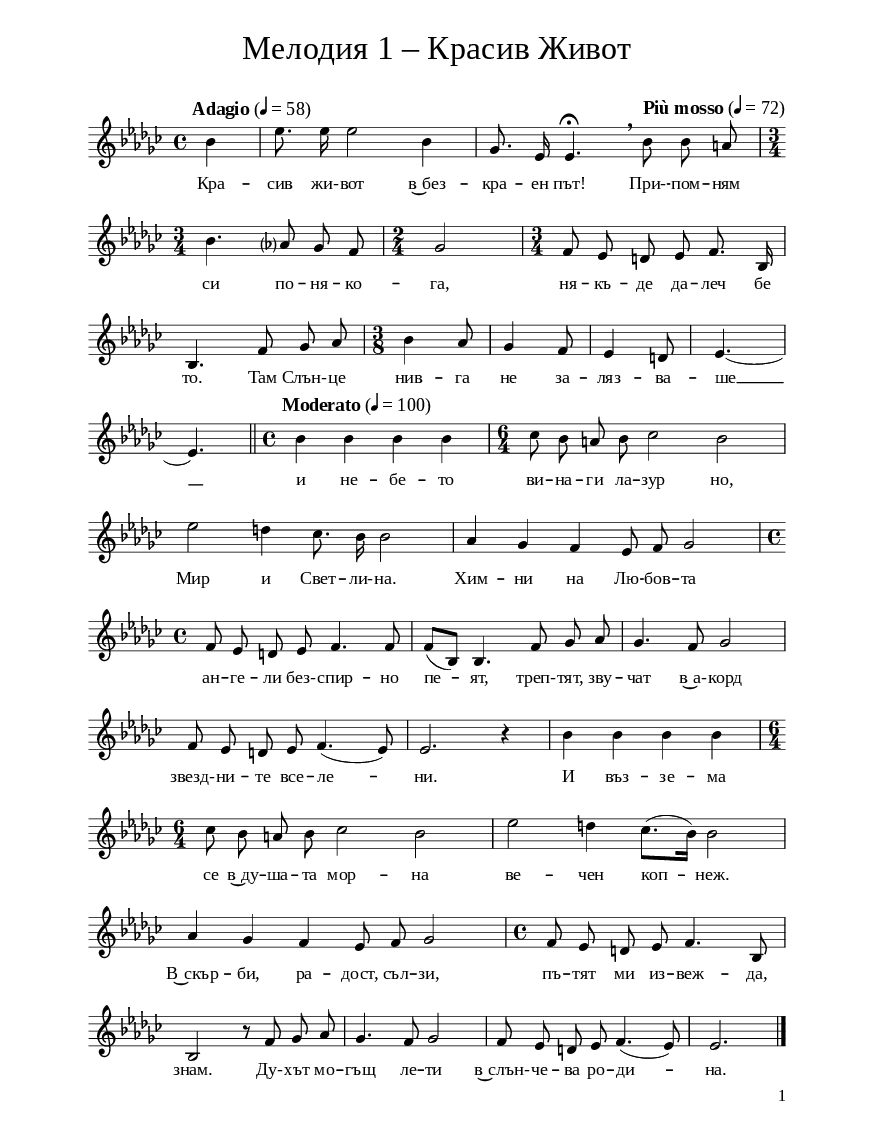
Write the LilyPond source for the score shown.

\version "2.24.2"

% include paper part and global functions
\include "include/globals.ily"

\bookpart {
  \label #'ref185
  \tocItem \markup "Мелодия 1 – Красив Живот"
  \paper {
    print-all-headers = ##t
    print-page-number = ##t
    print-first-page-number = ##t

    % put page numbers on the bottom
    oddHeaderMarkup = \markup ""
    evenHeaderMarkup = \markup ""
    oddFooterMarkup = \markup
    \fill-line {
      ""
      \if \should-print-page-number \fromproperty #'page:page-number-string
    }
    evenFooterMarkup = \markup
    \fill-line {
      \if \should-print-page-number \fromproperty #'page:page-number-string
      ""
    }

    left-margin = 1.5\cm
    right-margin = 1.5\cm
    top-margin = 1.6\cm
    bottom-margin = 1.2\cm
    ragged-bottom = ##t % do not spread the staves to fill the whole vertical space

    % change distance between staves
    system-system-spacing =
    #'((basic-distance . 10)
       (minimum-distance . 6)
       (padding . 1)
       (stretchability . 12))
  }
  \score {
    \include "include/score-layout.ily"

    \new Voice \absolute {
      \clef treble
      \key es \minor
      \time 4/4
      \tempoFunc "Adagio" 4 "58"
      \autoBeamOff
      \partial 4
      bes'4 | % 1
      es''8.  es''16  es''2  bes'4 | % 2
      ges'8.  es'16  es'4. ^\fermata \tempoFunc "Più mosso" 4 "72" \breathe bes'8
      bes'8
      a'8 \break | % 3
      \time 3/4  | % 3
      bes'4.  aes'?8  ges'8  f'8 | % 4
      \time 2/4  | % 4
      ges'2 | % 5
      \time 3/4  | % 5
      f'8  es'8  d'8  es'8  f'8.
      bes16 \break | % 6
      bes4.  f'8  ges'8  as'8 | % 7
      \time 3/8  | % 7
      bes'4  as'8 | % 8
      ges'4  f'8 | % 9
      es'4  d'8 |
      es'4. ~  \break | % 11
      es'4. \bar "||" | % 12
      \time 4/4  | % 12
      \tempoFunc "Moderato" 4 "100"
      bes'4  bes'4  bes'4  bes'4 | % 13
      \time 6/4  | % 13
      ces''8  bes'8  a'8  bes'8
      ces''2  bes'2 | \break % 14
      es''2 d''4  ces''8.  bes'16
      bes'2 | % 15
      as'4  ges'4  f'4  es'8  f'8
      ges'2 \break | % 16
      \time 4/4  | % 16
      f'8  es'8  d'8  es'8  f'4.
      f'8 | % 17
      f'8 (  [bes8] )  bes4.  f'8  ges'8
      as'8 | % 18
      ges'4.  f'8  ges'2 | \break % 19
      f'8  es'8  d'8  es'8  f'4. (
      es'8 ) |
      es'2. r4 | % 21
      bes'4  bes'4  bes'4  bes'4 \break | % 22
      \time 6/4  | % 22
      ces''8  bes'8  a'8  bes'8
      ces''2  bes'2 | % 23
      es''2  d''4  ces''8. (  [bes'16]
      )  bes'2 \break | % 24
      as'4  ges'4  f'4  es'8  f'8
      ges'2 | % 25
      \time 4/4  | % 25
      f'8  es'8  d'8  es'8  f'4.
      bes8 \break | % 26
      bes2 r8  f'8  ges'8  as'8 | % 27
      ges'4.  f'8  ges'2 | % 28
      f'8  es'8  d'8  es'8  f'4. (
      es'8 ) | % 29
      es'2. \bar "|."

    }

    \addlyrics {
      Кра -- сив "жи-" -- вот в~без -- кра --
      ен път! "При-" -- пом -- ням си по --
      ня -- ко -- га, ня -- къ -- де да --
      леч бе то. Там "Слън-" -- це нив --
      га не за -- ляз -- ва -- ше __  и
      не -- бе -- то ви -- на -- ги ла --
      зур но, Мир и Свет -- "ли-" -- на.
      Хим -- ни на Лю -- бов -- та ан --
      ге -- ли "без-" -- спир -- но пе --
      ят, "треп-" -- тят, зву -- чат "в~а-" --
      корд "звезд-" -- ни -- те все -- ле
      -- ни. И въз -- зе -- ма се
      в~ду -- ша -- та мор -- на ве --
      чен коп -- неж. В~скър -- би,
      ра -- дост, съл -- зи, пъ -- тят ми
      из -- веж -- да, знам.  "Ду-" -- хът мо --
      гъщ ле -- ти "в~слън-" -- че -- ва ро
      -- ди  -- на.}

      \header {
        title = \titleFunc "Мелодия 1 – Красив Живот" "Melodija 1 – Krasiv Život"
      }

      \midi{}

    } % score

  } % bookpart

  % Più mosso
  %
